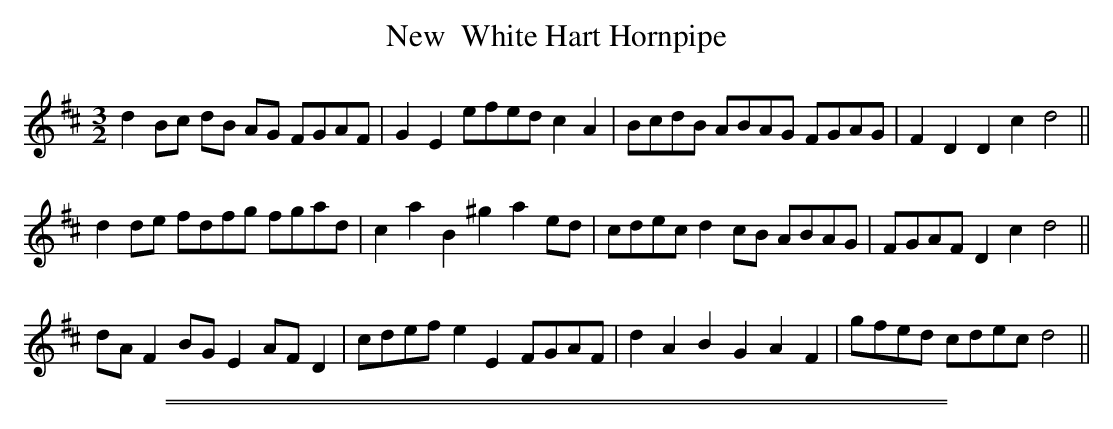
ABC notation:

X:1
T: New  White Hart Hornpipe
M:3/2
L:1/8
K:D
d2Bc dB AG FGAF | G2E2efedc2A2 | BcdB ABAG FGAG | F2D2D2c2d4 ||
d2de fdfg fgad | c2a2B2^g2a2ed | cdec d2cB ABAG | FGAFD2c2d4 ||
dAF2BGE2AFD2 | cdefe2E2FGAF | d2A2B2G2A2F2 | gfed cdecd4 ||
